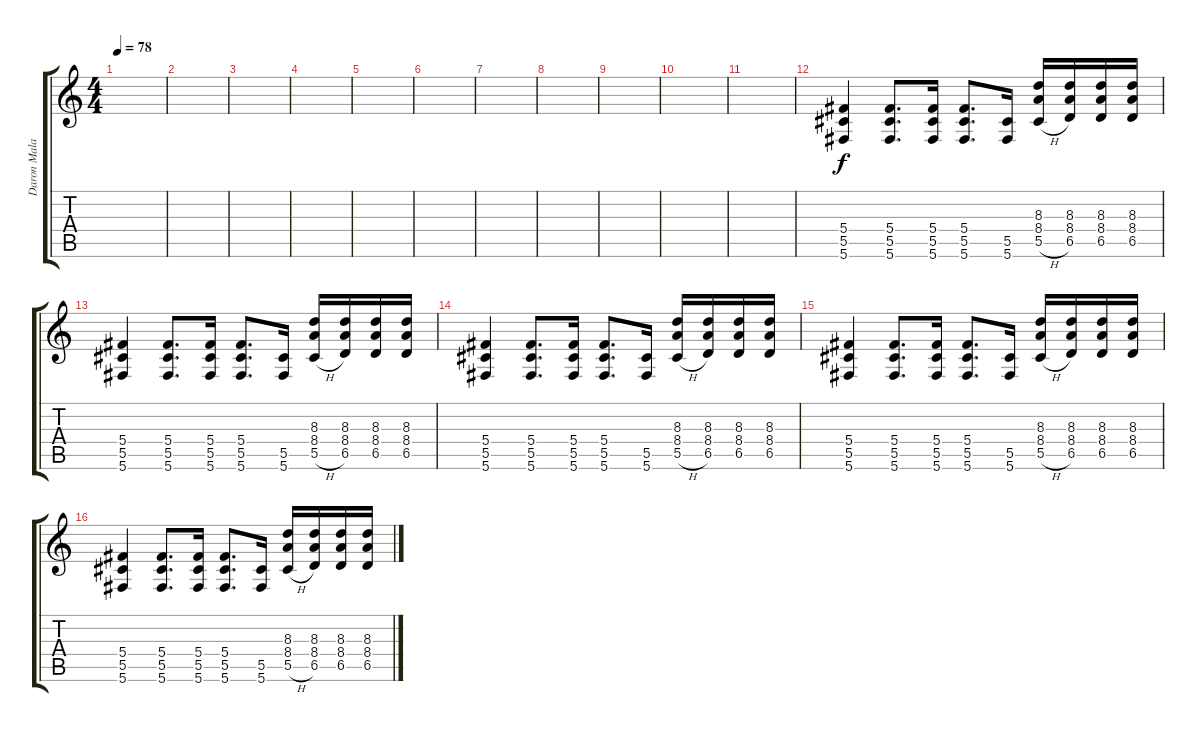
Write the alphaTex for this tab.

\track ("Daron Malakian (Rythm Guitar)" "Daron Mala") {instrument distortionguitar}
\staff {score tabs}
\tuning (Eb4 Bb3 Gb3 Db3 Ab2 Db2) {hide}
\ts (4 4)
\tempo 78
\clef g2
\ks c
|
|
|
|
|
|
|
|
|
|
|
(5.4 5.5 5.6).4 (5.4 5.5 5.6).8{d} (5.4 5.5 5.6).16 (5.4 5.5 5.6).8{d} (5.5 5.6).16 (8.3 8.4 5.5{h}).16 (8.3 8.4 6.5).16 (8.3 8.4 6.5).16 (8.3 8.4 6.5).16 |
(5.4 5.5 5.6).4 (5.4 5.5 5.6).8{d} (5.4 5.5 5.6).16 (5.4 5.5 5.6).8{d} (5.5 5.6).16 (8.3 8.4 5.5{h}).16 (8.3 8.4 6.5).16 (8.3 8.4 6.5).16 (8.3 8.4 6.5).16 |
(5.4 5.5 5.6).4 (5.4 5.5 5.6).8{d} (5.4 5.5 5.6).16 (5.4 5.5 5.6).8{d} (5.5 5.6).16 (8.3 8.4 5.5{h}).16 (8.3 8.4 6.5).16 (8.3 8.4 6.5).16 (8.3 8.4 6.5).16 |
(5.4 5.5 5.6).4 (5.4 5.5 5.6).8{d} (5.4 5.5 5.6).16 (5.4 5.5 5.6).8{d} (5.5 5.6).16 (8.3 8.4 5.5{h}).16 (8.3 8.4 6.5).16 (8.3 8.4 6.5).16 (8.3 8.4 6.5).16 |
(5.4 5.5 5.6).4 (5.4 5.5 5.6).8{d} (5.4 5.5 5.6).16 (5.4 5.5 5.6).8{d} (5.5 5.6).16 (8.3 8.4 5.5{h}).16 (8.3 8.4 6.5).16 (8.3 8.4 6.5).16 (8.3 8.4 6.5).16
